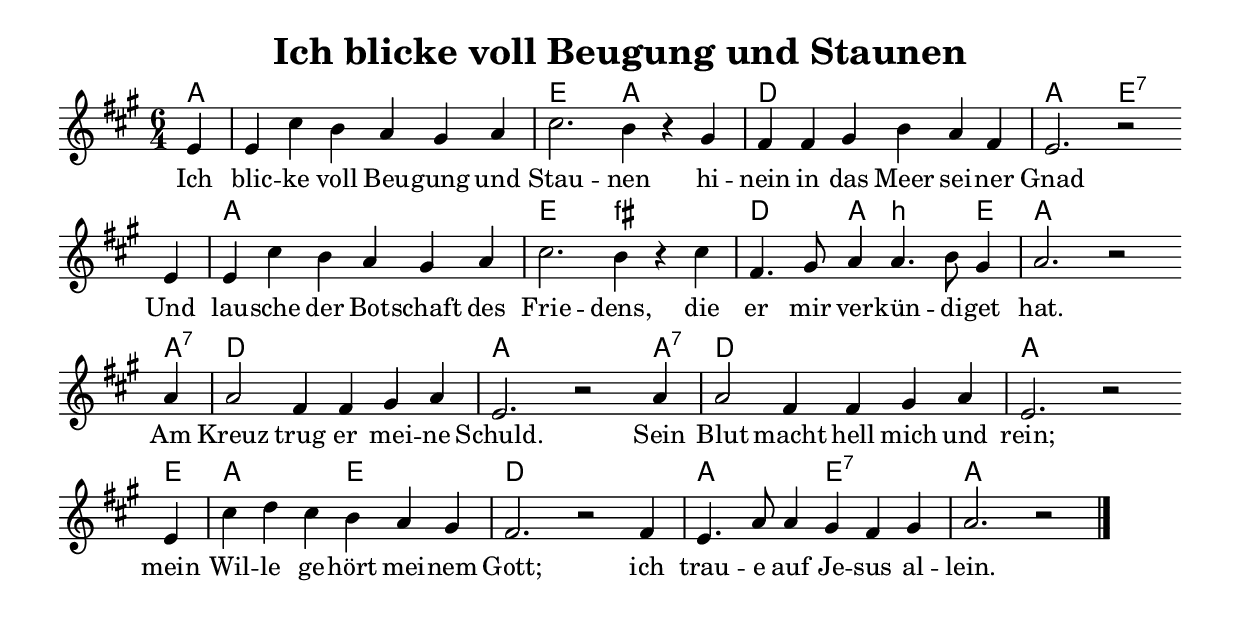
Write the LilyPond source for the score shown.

\header{
	title = "Ich blicke voll Beugung und Staunen"
}
\version "2.16.2"

\paper {
  #(set-paper-size "a4")
  margin=1.5\in
}


chExceptionMusic = {
  <c f g>1-\markup { \super "4" }
}

chExceptions = #( append
  ( sequential-music-to-chord-exceptions chExceptionMusic #t)
  ignatzekExceptions)
\layout {
  indent = #0
}


%% << indiziert, dass alles bis >> parallel verarbeitet wird.
\score {
<<

				% Die Akkorde kommen als erstes, weil sie ganz oben stehen 
				% sollen. Hier geben wir den Akkord und die Notenlaenge an, 
				% also a1 ist eine ganze Note in A Dur (in unserem Fall 
				% entspricht das zwei Takten), d4 ist ein halber Takt in 
				% D Dur.
  \chords {
\set chordNameLowercaseMinor = ##t
\set chordChanges = ##t
\set chordNameExceptions = #chExceptions
\germanChords
    \partial 4 a4 a1.
    e2. a2. d1. a2. e2.:7
    a1. e2. fis2.:m 
    d2 a4 b2:m e4 a1

    a4 a4:7 d1. a1 a4
    a4:7 d1. a1 a4
    e4 a2. e2. d1.
    a2. e2.:7 a1.
  }
				% Die Melodie in Ton und Notenlaenge. "'" verschiebt eine 
				% Note um eine Oktave nach oben, "," nach unten. Ansonsten 
				% wird immer diejenige Oktave gesetzt, wo die Note am naechsten 
		          	% zur vorhergehenden liegt.
   \new Staff <<
   \new Voice = "sopran"
    \relative c' {
      \time 6/4
      \key a \major  
      

      \partial 4 e4 
      e4 cis'4 b4 a4 gis4 a4     | cis2. b4 r4 gis4 |
      fis4 fis4 gis4 b4 a4 fis4  | e2. r2 \bar "" \break e4        |
      e4 cis'4 b4 a4 gis4 a4     | cis2. b4 r4 cis4 |
      fis,4. gis8 a4 a4. b8 gis4 | a2. r2 \bar "" \break a4        |
      
      a2 fis4 fis4 gis4 a4      | e2. r2 a4        |
      a2 fis4 fis4 gis4 a4      | e2. r2 \bar "" \break e4        |
      cis'4 d4 cis4 b4 a4 gis4  | fis2. r2 fis4    |
      e4. a8 a4 gis4 fis4 gis4 a2. r2
      
      \bar "|."       
    }
%   \new Voice = "alt"
%     \relative {
%     \voiceTwo
%      g4 c c8( d) e4   | d2 c2         | c4 f f g8 f8          | e2( f)    | 
%      c4 c c8( d) e4    | d2 c2        | c4 a'8( g) f4 a8 a    | g2. r8 f  |
%      e4 e8 e8 c4 c8 c  | f2 f4. f8    | fis4 fis8 fis d4 d8 d | g2 g4. g8 | 
%      gis4 gis8 gis e4 e8 e | a2 a     | a4 a b4. f8           | g1  \bar "|."       
%    }
   >>
  \new Lyrics \lyricsto "sopran" \lyricmode {
   Ich blic -- ke voll Beu -- gung und Stau -- nen
   hi -- nein in das Meer sei -- ner Gnad 
   Und lau -- sche der Bot -- schaft des Frie -- dens,
   die er mir ver -- kün -- di -- get hat.
   
   Am Kreuz trug er mei -- ne Schuld.
   Sein Blut macht hell mich und rein;
   mein Wil -- le ge -- hört mei -- nem Gott;
   ich trau -- e auf Je -- sus al -- lein.
   
  }
>>
}

